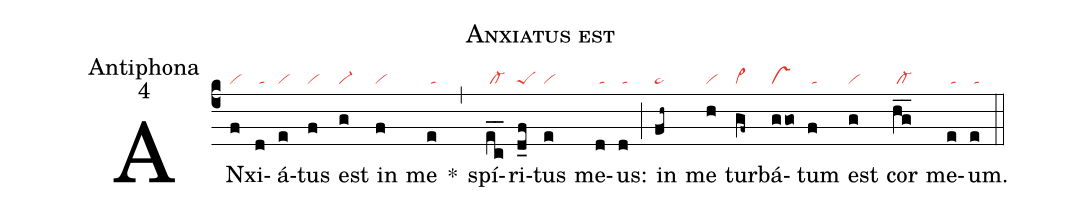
name:Anxiatus est;
office-part:Antiphona;
mode:4;
nabc-lines:1;
%%
(c4)
AN(f|vi)xi(d|/ta)á(e|vi)tus(f|vi) est(g|vi-) in(f|vi) me(e|/ta) *(,)
spí(e_c_|/cl-)ri(d_f|peS)tus(e|vi) me(d|/ta)us:(d|/ta) (;)
in(fh~|pe~) me(h|vi) tur(gf~|cl~)bá(ggo|vs)tum(f|/ta) est(g|vi) cor(h_g_|/cl-) me(e|/ta)um.(e|/ta) (::)
